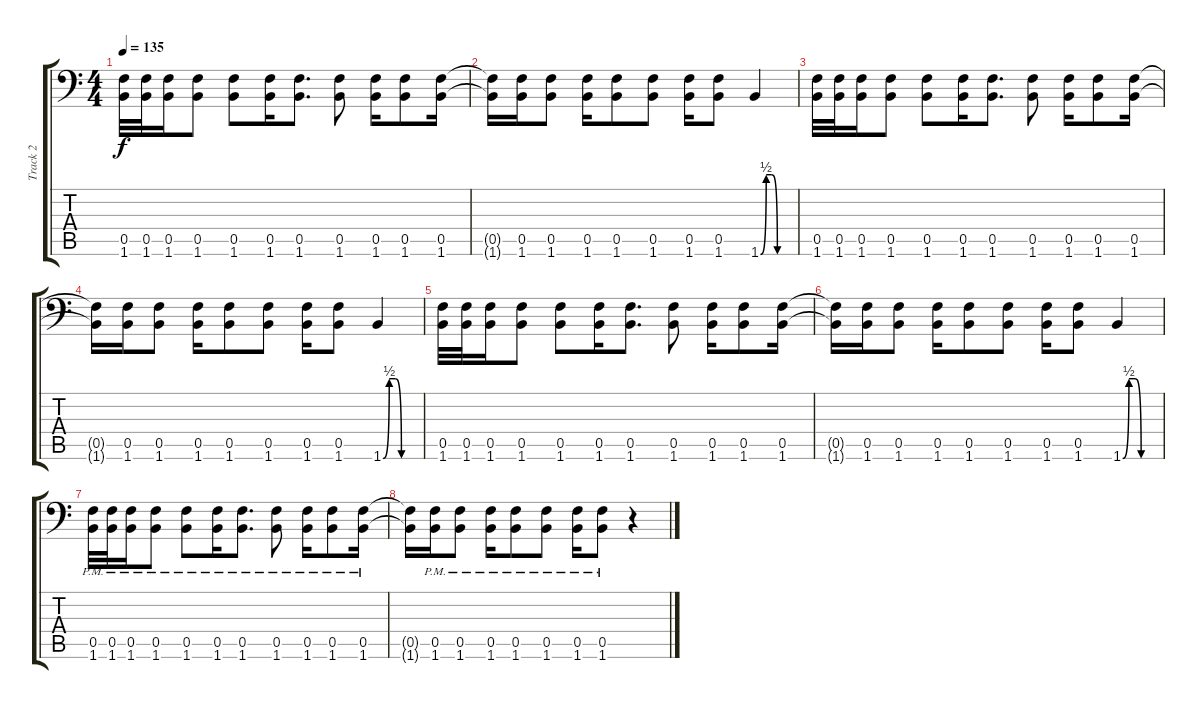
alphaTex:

\track ("Track 2" "Track 2") {instrument distortionguitar}
\staff {score tabs}
\tuning (C4 G3 Eb3 Bb2 F2 Bb1) {hide}
\ts (4 4)
\tempo 135
\clef f4
\ks c
(0.5 1.6).32{dy f} (0.5 1.6).32 (0.5 1.6).16 (0.5 1.6).8 (0.5 1.6).8 (0.5 1.6).16 (0.5 1.6).8{d} (0.5 1.6).8 (0.5 1.6).16 (0.5 1.6).8 (0.5 1.6).16 |
(0.5{t} 1.6{t}).16 (0.5 1.6).16 (0.5 1.6).8 (0.5 1.6).16 (0.5 1.6).8 (0.5 1.6).8 (0.5 1.6).16 (0.5 1.6).8 1.6{be (custom 0 0 10 2 20 2 30 0 60 0)}.4 |
(0.5 1.6).32 (0.5 1.6).32 (0.5 1.6).16 (0.5 1.6).8 (0.5 1.6).8 (0.5 1.6).16 (0.5 1.6).8{d} (0.5 1.6).8 (0.5 1.6).16 (0.5 1.6).8 (0.5 1.6).16 |
(0.5{t} 1.6{t}).16 (0.5 1.6).16 (0.5 1.6).8 (0.5 1.6).16 (0.5 1.6).8 (0.5 1.6).8 (0.5 1.6).16 (0.5 1.6).8 1.6{be (custom 0 0 10 2 20 2 30 0 60 0)}.4 |
(0.5 1.6).32 (0.5 1.6).32 (0.5 1.6).16 (0.5 1.6).8 (0.5 1.6).8 (0.5 1.6).16 (0.5 1.6).8{d} (0.5 1.6).8 (0.5 1.6).16 (0.5 1.6).8 (0.5 1.6).16 |
(0.5{t} 1.6{t}).16 (0.5 1.6).16 (0.5 1.6).8 (0.5 1.6).16 (0.5 1.6).8 (0.5 1.6).8 (0.5 1.6).16 (0.5 1.6).8 1.6{be (custom 0 0 10 2 20 2 30 0 60 0)}.4 |
(0.5{pm} 1.6{pm}).32 (0.5{pm} 1.6{pm}).32 (0.5{pm} 1.6{pm}).16 (0.5{pm} 1.6{pm}).8 (0.5{pm} 1.6{pm}).8 (0.5{pm} 1.6{pm}).16 (0.5{pm} 1.6{pm}).8{d} (0.5{pm} 1.6{pm}).8 (0.5{pm} 1.6{pm}).16 (0.5{pm} 1.6{pm}).8 (0.5{pm} 1.6{pm}).16 |
(0.5{t} 1.6{t}).16 (0.5{pm} 1.6{pm}).16 (0.5{pm} 1.6{pm}).8 (0.5{pm} 1.6{pm}).16 (0.5{pm} 1.6{pm}).8 (0.5{pm} 1.6{pm}).8 (0.5{pm} 1.6{pm}).16 (0.5{pm} 1.6{pm}).8 r.4
